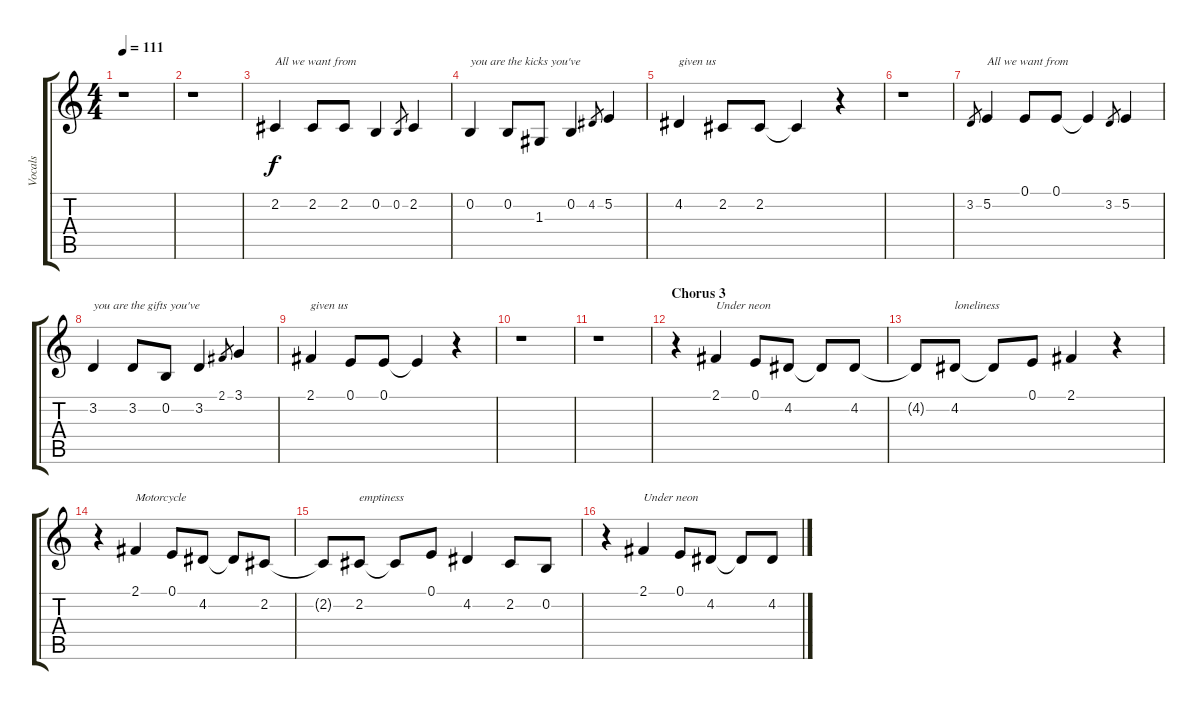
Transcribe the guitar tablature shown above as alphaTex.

\track ("Vocals" "Vocals") {instrument tenorsax}
\staff {score tabs}
\tuning (E4 B3 G3 D3 A2 E2) {hide}
\ts (4 4)
\tempo 111
\clef g2
\ks c
r.1{dy f} |
r.1 |
2.2.4{txt "All we want from"} 2.2.8 2.2.8 0.2.4 0.2.8{gr} 2.2.4 |
0.2.4{txt "you are the kicks you've"} 0.2.8 1.3.8 0.2.4 4.2.8{gr} 5.2.4 |
4.2.4{txt "given us"} 2.2.8 2.2.8 2.2{t}.4 r.4 |
r.1 |
3.2.8{gr} 5.2.4{txt "All we want from"} 0.1.8 0.1.8 0.1{t}.4 3.2.8{gr} 5.2.4 |
3.2.4{txt "you are the gifts you've "} 3.2.8 0.2.8 3.2.4 2.1.8{gr} 3.1.4 |
2.1.4{txt "given us"} 0.1.8 0.1.8 0.1{t}.4 r.4 |
r.1 |
r.1 |
\section ("" "Chorus 3")
r.4 2.1.4{txt "Under neon"} 0.1.8 4.2.8 4.2{t}.8 4.2.8 |
4.2{t}.8 4.2.8{txt "loneliness"} 4.2{t}.8 0.1.8 2.1.4 r.4 |
r.4 2.1.4{txt "Motorcycle"} 0.1.8 4.2.8 4.2{t}.8 2.2.8 |
2.2{t}.8 2.2.8{txt "emptiness"} 2.2{t}.8 0.1.8 4.2.4 2.2.8 0.2.8 |
r.4 2.1.4{txt "Under neon"} 0.1.8 4.2.8 4.2{t}.8 4.2.8
